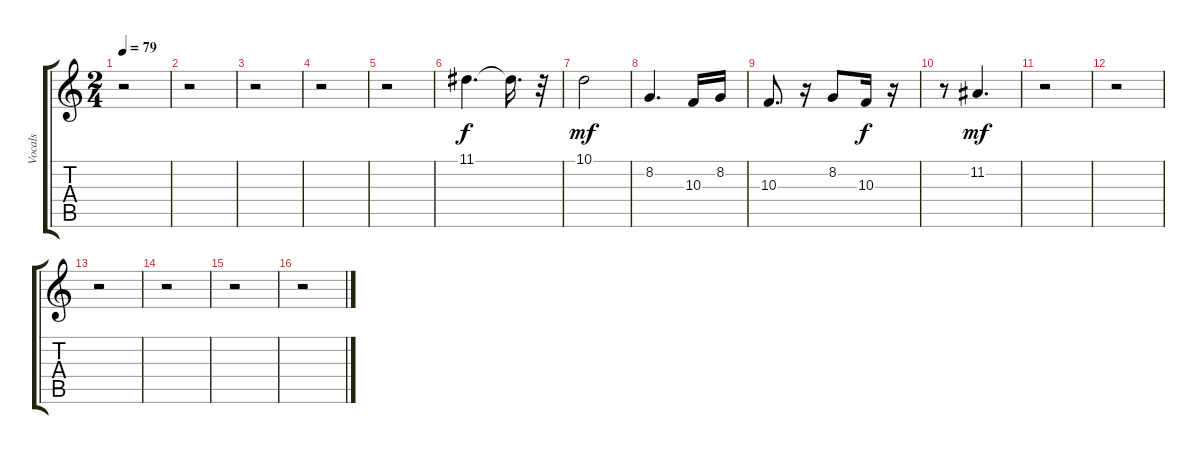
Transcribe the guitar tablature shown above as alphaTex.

\track ("Vocals" "Vocals") {instrument voiceoohs}
\staff {score tabs}
\tuning (E4 B3 G3 D3 A2 E2) {hide}
\ts (2 4)
\tempo 79
\clef g2
\ks c
r.2{dy f} |
r.2 |
r.2 |
r.2 |
r.2 |
11.1.4{d} 11.1{t}.16{d} r.32 |
10.1.2{dy mf} |
8.2.4{d} 10.3.16 8.2.16 |
10.3.8{d} r.16 8.2.8 10.3.16{dy f} r.16 |
r.8 11.2.4{d dy mf} |
r.2 |
r.2 |
r.2 |
r.2 |
r.2 |
r.2
